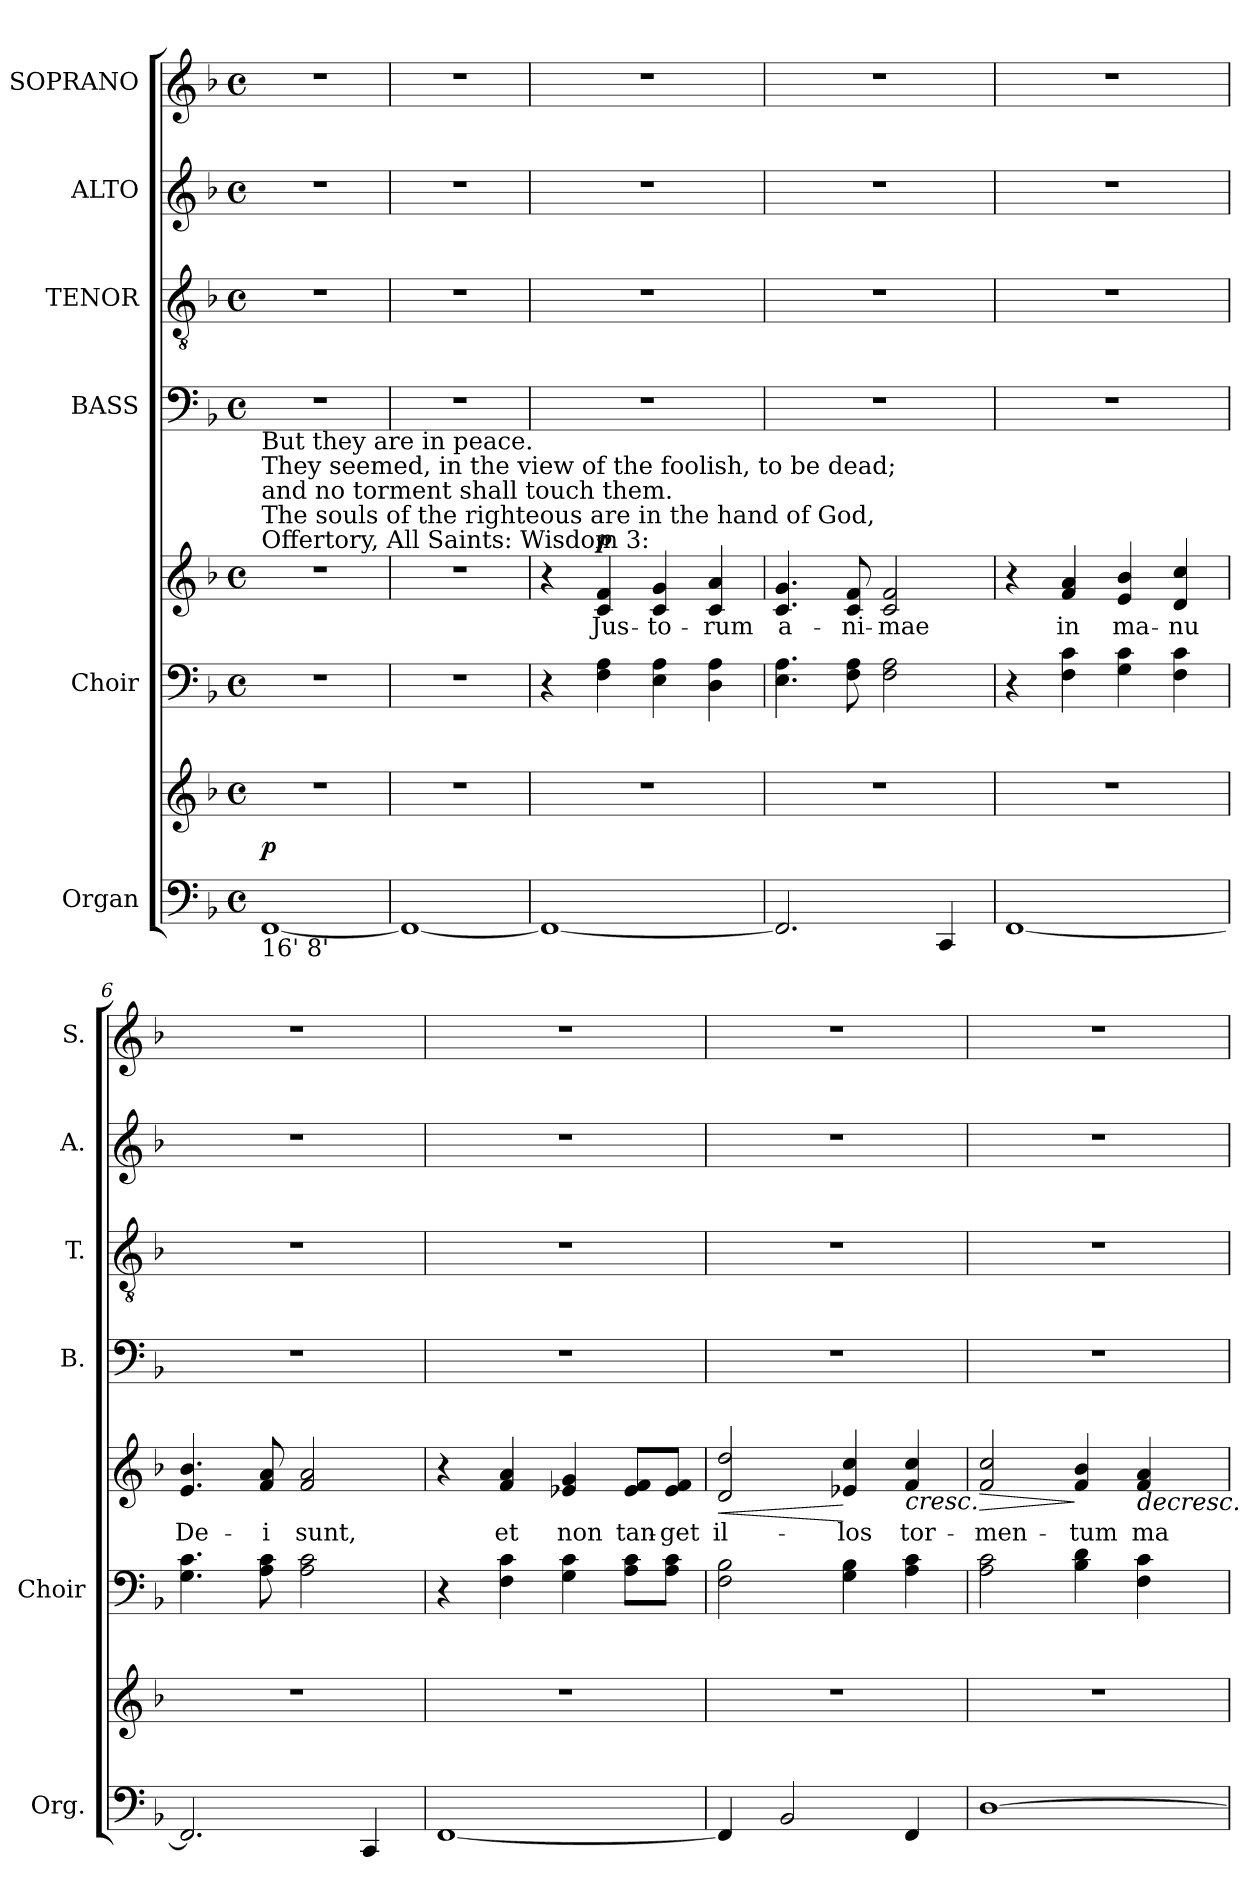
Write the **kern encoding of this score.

**kern	**kern	**dynam	**kern	**kern	**text	**dynam	**kern	**kern	**kern	**kern
*part6	*part6	*part6	*part5	*part5	*part5	*part5	*part4	*part3	*part2	*part1
*staff8	*staff7	*staff7/8	*staff6	*staff5	*staff5	*staff5/6	*staff4	*staff3	*staff2	*staff1
*I"Organ	*	*	*I"Choir	*	*	*	*I"BASS	*I"TENOR	*I"ALTO	*I"SOPRANO
*I'Org.	*	*	*I'Choir	*	*	*	*I'B.	*I'T.	*I'A.	*I'S.
!!LO:PB:g=z
*clefF4	*clefG2	*	*clefF4	*clefG2	*	*	*clefF4	*clefGv2	*clefG2	*clefG2
*	*	*	*	*	*	*	*	*ITrd7c12	*	*
*k[b-]	*k[b-]	*	*k[b-]	*k[b-]	*	*	*k[b-]	*k[b-]	*k[b-]	*k[b-]
*F:	*F:	*	*F:	*F:	*	*	*F:	*F:	*F:	*F:
*M4/4	*M4/4	*	*M4/4	*M4/4	*	*	*M4/4	*M4/4	*M4/4	*M4/4
*met(c)	*met(c)	*	*met(c)	*met(c)	*	*	*met(c)	*met(c)	*met(c)	*met(c)
*MM96	*MM96	*	*MM96	*MM96	*	*	*MM96	*MM96	*MM96	*MM96
=1	=1	=1	=1	=1	=1	=1	=1	=1	=1	=1
!	!	!	!	!LO:TX:a:t=Offertory, All Saints&colon;  Wisdom 3&colon;	!	!	!	!	!	!
!	!	!	!	!LO:TX:t=The souls of the righteous are in the hand of God,	!	!	!	!	!	!
!	!	!	!	!LO:TX:t=and no torment shall touch them.	!	!	!	!	!	!
!	!	!	!	!LO:TX:t=They seemed, in the view of the foolish, to be dead;	!	!	!	!	!	!
!	!	!	!	!LO:TX:t=But they are in peace.	!	!	!	!	!	!
!LO:TX:b:t=16' 8'	!	!	!	!	!	!	!	!	!	!
[1FFi	1r	p	1r	1r	.	.	1r	1r	1r	1r
=2	=2	=2	=2	=2	=2	=2	=2	=2	=2	=2
1FFi_	1r	.	1r	1r	.	.	1r	1r	1r	1r
=3	=3	=3	=3	=3	=3	=3	=3	=3	=3	=3
1FFi_	1r	.	4r	4r	.	.	1r	1r	1r	1r
!	!	!	!	!	!LO:LY:b:color=#000000	!	!	!	!	!
.	.	.	4Fi\ 4Ai	4ci/ 4fi	Jus-	p	.	.	.	.
!	!	!	!	!	!LO:LY:b:color=#000000	!	!	!	!	!
.	.	.	4Ei\ 4Ai	4ci/ 4gi	-to-	.	.	.	.	.
!	!	!	!	!	!LO:LY:b:color=#000000	!	!	!	!	!
.	.	.	4Di\ 4Ai	4ci/ 4ai	-rum	.	.	.	.	.
=4	=4	=4	=4	=4	=4	=4	=4	=4	=4	=4
!	!	!	!	!	!LO:LY:b:color=#000000	!	!	!	!	!
2.FFi/]	1r	.	4.Ei\ 4.Ai	4.ci/ 4.gi	a-	.	1r	1r	1r	1r
!	!	!	!	!	!LO:LY:b:color=#000000	!	!	!	!	!
.	.	.	8Fi\ 8Ai	8ci/ 8fi	-ni-	.	.	.	.	.
!	!	!	!	!	!LO:LY:b:color=#000000	!	!	!	!	!
.	.	.	2Fi\ 2Ai	2ci/ 2fi	-mae	.	.	.	.	.
4CCi/	.	.	.	.	.	.	.	.	.	.
=5	=5	=5	=5	=5	=5	=5	=5	=5	=5	=5
[1FFi	1r	.	4r	4r	.	.	1r	1r	1r	1r
!	!	!	!	!	!LO:LY:b:color=#000000	!	!	!	!	!
.	.	.	4Fi\ 4ci	4fi/ 4ai	in	.	.	.	.	.
!	!	!	!	!	!LO:LY:b:color=#000000	!	!	!	!	!
.	.	.	4Gi\ 4ci	4ei/ 4b-i	ma-	.	.	.	.	.
!	!	!	!	!	!LO:LY:b:color=#000000	!	!	!	!	!
.	.	.	4Fi\ 4ci	4di/ 4cci	-nu	.	.	.	.	.
=6	=6	=6	=6	=6	=6	=6	=6	=6	=6	=6
!	!	!	!	!	!LO:LY:b:color=#000000	!	!	!	!	!
2.FFi/]	1r	.	4.Gi\ 4.ci	4.ei/ 4.b-i	De-	.	1r	1r	1r	1r
!	!	!	!	!	!LO:LY:b:color=#000000	!	!	!	!	!
.	.	.	8Ai\ 8ci	8fi/ 8ai	-i	.	.	.	.	.
!	!	!	!	!	!LO:LY:b:color=#000000	!	!	!	!	!
.	.	.	2Ai\ 2ci	2fi/ 2ai	sunt,	.	.	.	.	.
4CCi/	.	.	.	.	.	.	.	.	.	.
=7	=7	=7	=7	=7	=7	=7	=7	=7	=7	=7
[1FFi	1r	.	4r	4r	.	.	1r	1r	1r	1r
!	!	!	!	!	!LO:LY:b:color=#000000	!	!	!	!	!
.	.	.	4Fi\ 4ci	4fi/ 4ai	et	.	.	.	.	.
!	!	!	!	!	!LO:LY:b:color=#000000	!	!	!	!	!
.	.	.	4Gi\ 4ci	4e-Xi/ 4gi	non	.	.	.	.	.
!	!	!	!	!	!LO:LY:b:color=#000000	!	!	!	!	!
.	.	.	8Ai\ 8ci\L	8e-i/ 8fi/L	tan-	.	.	.	.	.
!	!	!	!	!	!LO:LY:b:color=#000000	!	!	!	!	!
.	.	.	8Ai\ 8ci\J	8e-i/ 8fi/J	-get	.	.	.	.	.
=8	=8	=8	=8	=8	=8	=8	=8	=8	=8	=8
!	!	!	!	!	!LO:LY:b:color=#000000	!LO:HP:b	!	!	!	!
4FFi/]	1r	.	2Fi\ 2B-i	2di/ 2ddi	il-	<	1r	1r	1r	1r
2BB-i/	.	.	.	.	.	.	.	.	.	.
!	!	!	!	!	!LO:LY:b:color=#000000	!	!	!	!	!
.	.	.	4Gi\ 4B-i	4e-Xi/ 4cci	-los	[	.	.	.	.
!	!	!	!	!	!LO:LY:b:color=#000000	!LO:HP:n=1:b	!	!	!	!
4FFi/	.	.	4Ai\ 4ci	4fi/ 4cci	tor-	[ <	.	.	.	.
=9	=9	=9	=9	=9	=9	=9	=9	=9	=9	=9
!	!	!	!	!	!LO:LY:b:color=#000000	!LO:HP:b	!	!	!	!
[1Di	1r	.	2Ai\ 2ci	2fi/ 2cci	-men-	>	1r	1r	1r	1r
!	!	!	!	!	!LO:LY:b:color=#000000	!	!	!	!	!
.	.	.	4B-i\ 4di	4fi/ 4b-i	-tum	]	.	.	.	.
!	!	!	!	!	!LO:LY:b:color=#000000	!LO:HP:n=1:b	!	!	!	!
.	.	.	4Fi\ 4ci	4fi/ 4ai	ma-	] >	.	.	.	.
=	=	=	=	=	=	=	=	=	=	=
*-	*-	*-	*-	*-	*-	*-	*-	*-	*-	*-
